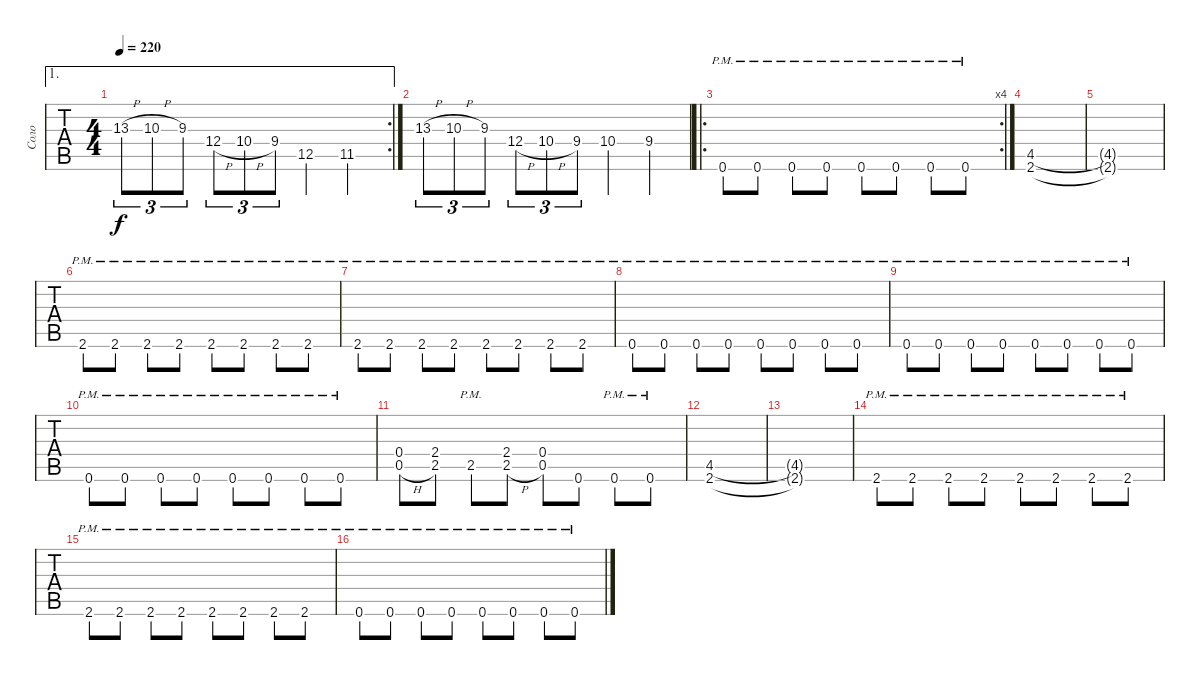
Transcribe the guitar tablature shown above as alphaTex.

\track ("Соло" "Соло") {instrument distortionguitar}
\staff {tabs}
\tuning (E4 B3 G3 D3 A2 E2) {hide}
\ae 1
\rc 2
\ts (4 4)
\tempo 220
\clef g2
\ks c
13.3{h}.8{tu (3 2) dy f} 10.3{h}.8{tu (3 2)} 9.3.8{tu (3 2)} 12.4{h}.8{tu (3 2)} 10.4{h}.8{tu (3 2)} 9.4.8{tu (3 2)} 12.5.4 11.5.4 |
13.3{h}.8{tu (3 2)} 10.3{h}.8{tu (3 2)} 9.3.8{tu (3 2)} 12.4{h}.8{tu (3 2)} 10.4{h}.8{tu (3 2)} 9.4.8{tu (3 2)} 10.4.4 9.4.4 |
\ro
\rc 4
0.6{pm}.8{volume 12} 0.6{pm}.8 0.6{pm}.8 0.6{pm}.8 0.6{pm}.8 0.6{pm}.8 0.6{pm}.8 0.6{pm}.8 |
(4.5 2.6).1 |
(4.5{t} 2.6{t}).1 |
2.6{pm}.8 2.6{pm}.8 2.6{pm}.8 2.6{pm}.8 2.6{pm}.8 2.6{pm}.8 2.6{pm}.8 2.6{pm}.8 |
2.6{pm}.8 2.6{pm}.8 2.6{pm}.8 2.6{pm}.8 2.6{pm}.8 2.6{pm}.8 2.6{pm}.8 2.6{pm}.8 |
0.6{pm}.8 0.6{pm}.8 0.6{pm}.8 0.6{pm}.8 0.6{pm}.8 0.6{pm}.8 0.6{pm}.8 0.6{pm}.8 |
0.6{pm}.8 0.6{pm}.8 0.6{pm}.8 0.6{pm}.8 0.6{pm}.8 0.6{pm}.8 0.6{pm}.8 0.6{pm}.8 |
0.6{pm}.8 0.6{pm}.8 0.6{pm}.8 0.6{pm}.8 0.6{pm}.8 0.6{pm}.8 0.6{pm}.8 0.6{pm}.8 |
(0.4 0.5{h}).8{volume 16} (2.4 2.5).8 2.5{pm}.8 (2.4 2.5{h}).8 (0.4 0.5).8 0.6.8 0.6{pm}.8 0.6{pm}.8 |
(4.5 2.6).1 |
(4.5{t} 2.6{t}).1 |
2.6{pm}.8 2.6{pm}.8 2.6{pm}.8 2.6{pm}.8 2.6{pm}.8 2.6{pm}.8 2.6{pm}.8 2.6{pm}.8 |
2.6{pm}.8 2.6{pm}.8 2.6{pm}.8 2.6{pm}.8 2.6{pm}.8 2.6{pm}.8 2.6{pm}.8 2.6{pm}.8 |
0.6{pm}.8 0.6{pm}.8 0.6{pm}.8 0.6{pm}.8 0.6{pm}.8 0.6{pm}.8 0.6{pm}.8 0.6{pm}.8
